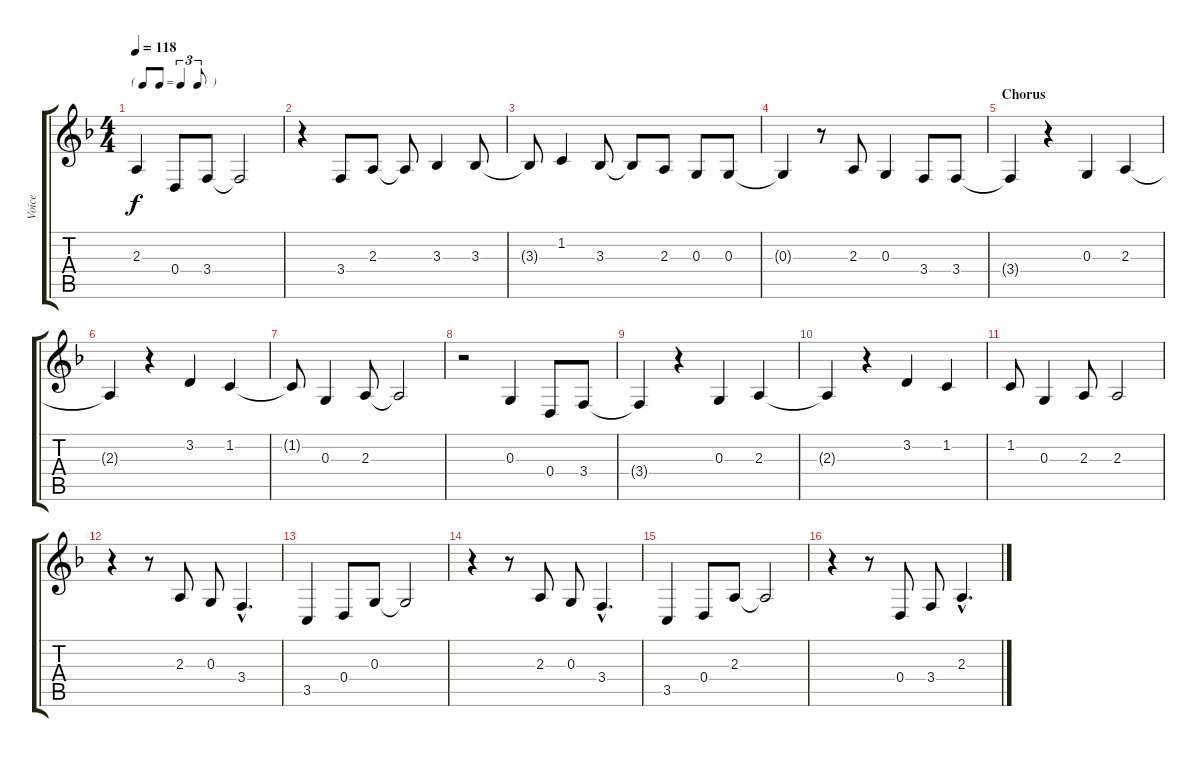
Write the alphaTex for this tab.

\track ("Voice" "Voice") {instrument lead6voice}
\staff {score tabs}
\tuning (E4 B3 G3 D3 A2 E2) {hide}
\ts (4 4)
\tf triplet8th
\tempo 118
\clef g2
\ks f
2.3.4{dy f} 0.4.8 3.4.8 3.4{t}.2 |
r.4 3.4.8 2.3.8 2.3{t}.8 3.3.4 3.3.8 |
3.3{t}.8 1.2.4 3.3.8 3.3{t}.8 2.3.8 0.3.8 0.3.8 |
0.3{t}.4 r.8 2.3.8 0.3.4 3.4.8 3.4.8 |
\section ("" "Chorus")
3.4{t}.4 r.4 0.3.4 2.3.4 |
2.3{t}.4 r.4 3.2.4 1.2.4 |
1.2{t}.8 0.3.4 2.3.8 2.3{t}.2 |
r.2 0.3.4 0.4.8 3.4.8 |
3.4{t}.4 r.4 0.3.4 2.3.4 |
2.3{t}.4 r.4 3.2.4 1.2.4 |
1.2.8 0.3.4 2.3.8 2.3.2 |
r.4 r.8 2.3.8 0.3.8 3.4{hac}.4{d} |
3.5.4 0.4.8 0.3.8 0.3{t}.2 |
r.4 r.8 2.3.8 0.3.8 3.4{hac}.4{d} |
3.5.4 0.4.8 2.3.8 2.3{t}.2 |
r.4 r.8 0.4.8 3.4.8 2.3{hac}.4{d}
